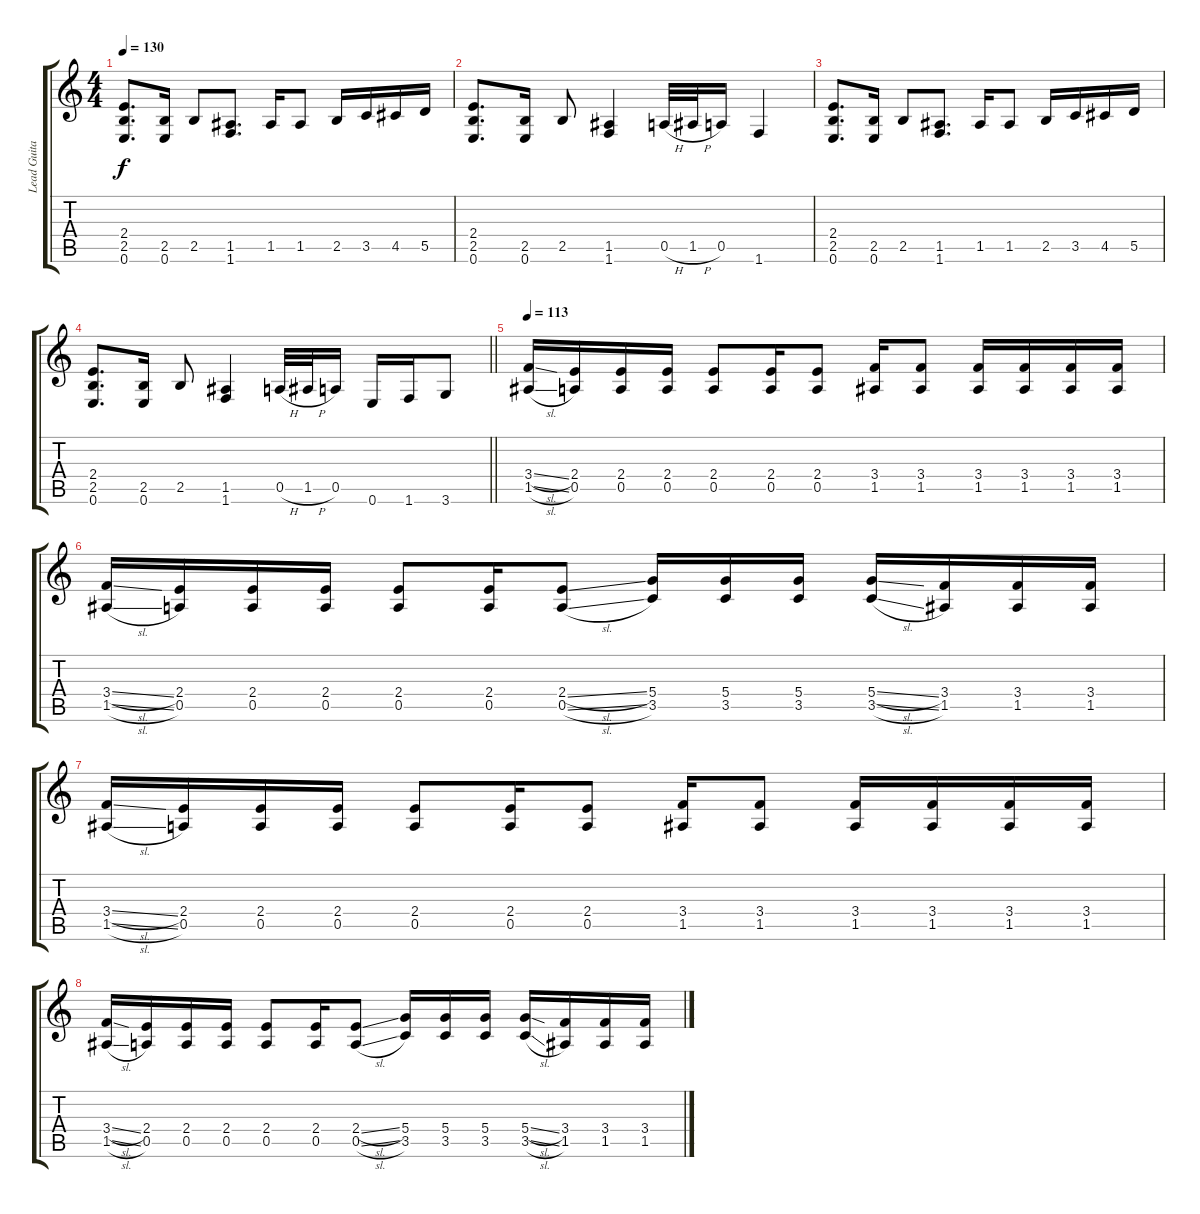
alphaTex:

\track ("Lead Guitar" "Lead Guita") {instrument distortionguitar}
\staff {score tabs}
\tuning (E4 B3 G3 D3 A2 E2) {hide}
\ts (4 4)
\tempo 130
\clef g2
\ks c
(2.4 2.5 0.6).8{d dy f} (2.5 0.6).16 2.5.8 (1.5 1.6).8{d} 1.5.16 1.5.8 2.5.16 3.5.16 4.5.16 5.5.16 |
(2.4 2.5 0.6).8{d} (2.5 0.6).16 2.5.8 (1.5 1.6).4 0.5{h}.32 1.5{h}.32 0.5.16 1.6.4 |
(2.4 2.5 0.6).8{d} (2.5 0.6).16 2.5.8 (1.5 1.6).8{d} 1.5.16 1.5.8 2.5.16 3.5.16 4.5.16 5.5.16 |
\barLineRight lightlight
(2.4 2.5 0.6).8{d} (2.5 0.6).16 2.5.8 (1.5 1.6).4 0.5{h}.32 1.5{h}.32 0.5.16 0.6.16 1.6.16 3.6.8 |
\tempo 113
(3.4{sl} 1.5{sl}).16 (2.4 0.5).16 (2.4 0.5).16 (2.4 0.5).16 (2.4 0.5).8 (2.4 0.5).16 (2.4 0.5).8 (3.4 1.5).16 (3.4 1.5).8 (3.4 1.5).16 (3.4 1.5).16 (3.4 1.5).16 (3.4 1.5).16 |
(3.4{sl} 1.5{sl}).16 (2.4 0.5).16 (2.4 0.5).16 (2.4 0.5).16 (2.4 0.5).8 (2.4 0.5).16 (2.4{sl} 0.5{sl}).8 (5.4 3.5).16 (5.4 3.5).16 (5.4 3.5).16 (5.4{sl} 3.5{sl}).16 (3.4 1.5).16 (3.4 1.5).16 (3.4 1.5).16 |
(3.4{sl} 1.5{sl}).16 (2.4 0.5).16 (2.4 0.5).16 (2.4 0.5).16 (2.4 0.5).8 (2.4 0.5).16 (2.4 0.5).8 (3.4 1.5).16 (3.4 1.5).8 (3.4 1.5).16 (3.4 1.5).16 (3.4 1.5).16 (3.4 1.5).16 |
(3.4{sl} 1.5{sl}).16 (2.4 0.5).16 (2.4 0.5).16 (2.4 0.5).16 (2.4 0.5).8 (2.4 0.5).16 (2.4{sl} 0.5{sl}).8 (5.4 3.5).16 (5.4 3.5).16 (5.4 3.5).16 (5.4{sl} 3.5{sl}).16 (3.4 1.5).16 (3.4 1.5).16 (3.4 1.5).16
